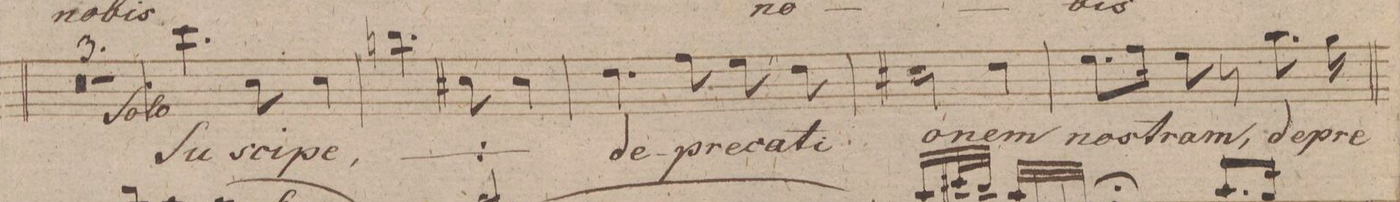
**kern	**text	**text	**dynam
*I"Alto.	*	*	*
*clefC3	*	*	*
*k[f#]	*	*	*
*met(c)	*	*	*
*M3/4	*	*	*
1.r	.	.	.
=118	=118	=118	=118
=119	=119	=119	=119
2.r	.	.	.
=120	=120	=120	=120
4.dd\	Su-	.	.
8d\	-sci-	.	.
4d\	-pe,	.	.
=121	=121	=121	=121
4.ccn\	su-	.	.
8d#X\	-sci-	.	.
4d#\	-pe	.	.
=122	=122	=122	=122
4.e\	de-	.	.
8g\	-pre-	.	.
8f#\	-ca-	.	.
8e\	-ti-	.	.
=123	=123	=123	=123
2d#X\	-o-	.	.
4e\	-nem	.	.
=124	=124	=124	=124
8.f#\L	no-	.	.
16g\Jk	.	.	.
8f#\	-stram,	.	.
8r	.	.	.
8.b\	de-	.	.
16a\	-pre-	.	.
=125	=125	=125	=125
*-	*-	*-	*-
